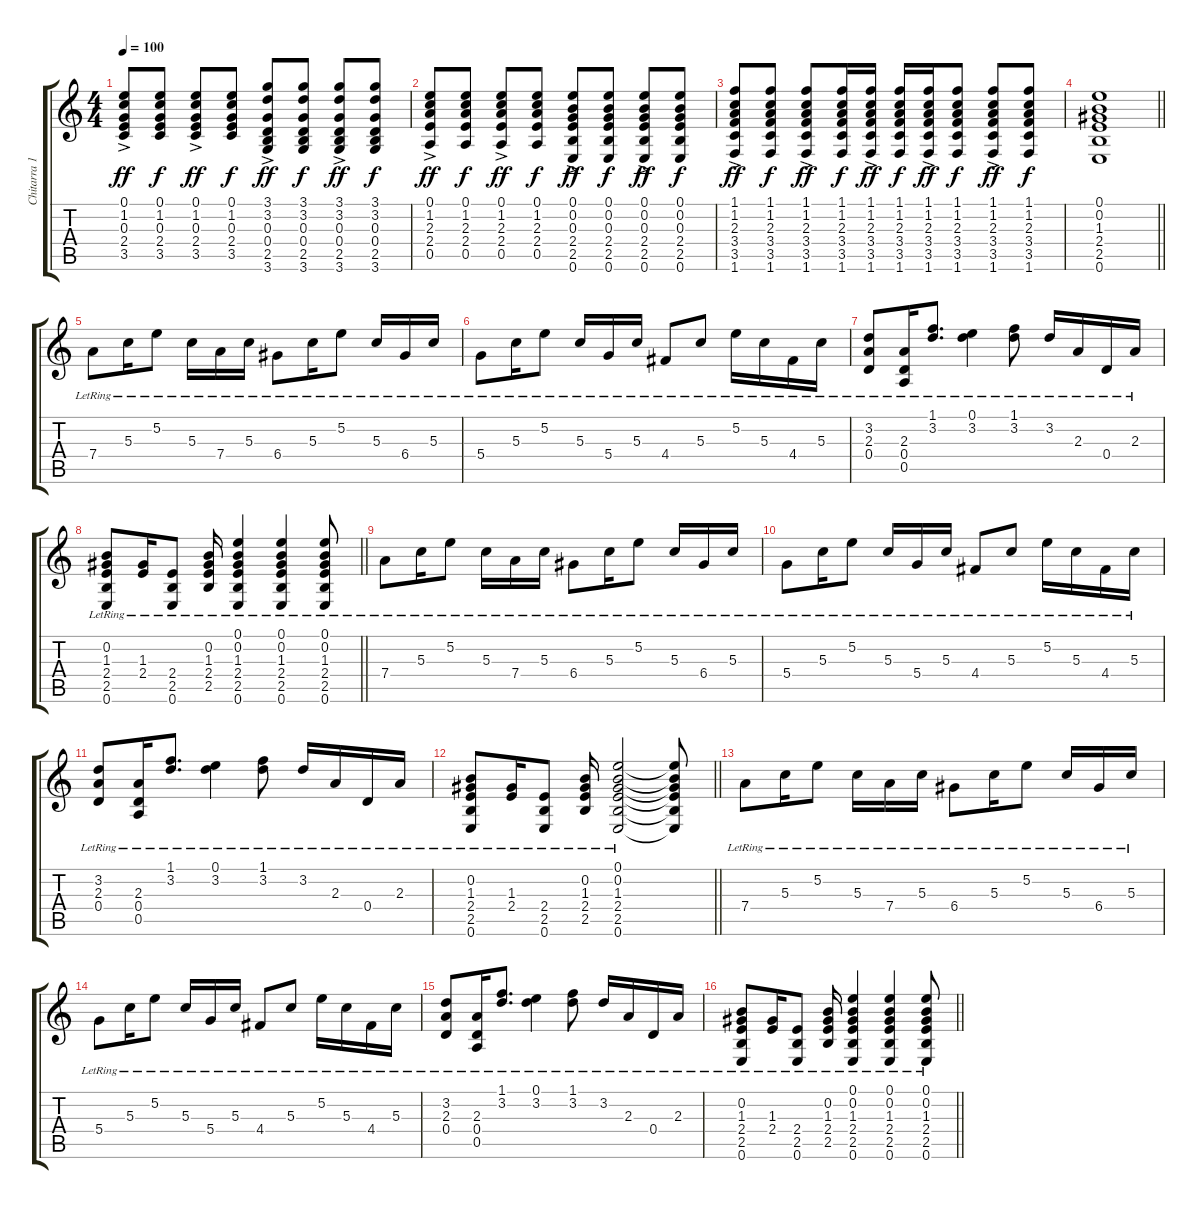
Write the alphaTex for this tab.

\track ("Chitarra 1" "Chitarra 1") {instrument acousticguitarsteel}
\staff {score tabs}
\tuning (E4 B3 G3 D3 A2 E2) {hide}
\ts (4 4)
\tempo 100
\clef g2
\ks c
(0.1{ac} 1.2{ac} 0.3{ac} 2.4{ac} 3.5{ac}).8{dy ff} (0.1 1.2 0.3 2.4 3.5).8{dy f} (0.1{ac} 1.2{ac} 0.3{ac} 2.4{ac} 3.5{ac}).8{dy ff} (0.1 1.2 0.3 2.4 3.5).8{dy f} (3.1{ac} 3.2{ac} 0.3{ac} 0.4{ac} 2.5{ac} 3.6{ac}).8{dy ff} (3.1 3.2 0.3 0.4 2.5 3.6).8{dy f} (3.1{ac} 3.2{ac} 0.3{ac} 0.4{ac} 2.5{ac} 3.6{ac}).8{dy ff} (3.1 3.2 0.3 0.4 2.5 3.6).8{dy f} |
(0.1{ac} 1.2{ac} 2.3{ac} 2.4{ac} 0.5{ac}).8{dy ff} (0.1 1.2 2.3 2.4 0.5).8{dy f} (0.1{ac} 1.2{ac} 2.3{ac} 2.4{ac} 0.5{ac}).8{dy ff} (0.1 1.2 2.3 2.4 0.5).8{dy f} (0.1{ac} 0.2{ac} 0.3{ac} 2.4{ac} 2.5{ac} 0.6{ac}).8{dy ff} (0.1 0.2 0.3 2.4 2.5 0.6).8{dy f} (0.1{ac} 0.2{ac} 0.3{ac} 2.4{ac} 2.5{ac} 0.6{ac}).8{dy ff} (0.1 0.2 0.3 2.4 2.5 0.6).8{dy f} |
(1.1{ac} 1.2{ac} 2.3{ac} 3.4{ac} 3.5{ac} 1.6{ac}).8{dy ff} (1.1 1.2 2.3 3.4 3.5 1.6).8{dy f} (1.1{ac} 1.2{ac} 2.3{ac} 3.4{ac} 3.5{ac} 1.6{ac}).8{dy ff} (1.1 1.2 2.3 3.4 3.5 1.6).16{dy f} (1.1{ac} 1.2{ac} 2.3{ac} 3.4{ac} 3.5{ac} 1.6{ac}).16{dy ff} (1.1 1.2 2.3 3.4 3.5 1.6).16{dy f} (1.1{ac} 1.2{ac} 2.3{ac} 3.4{ac} 3.5{ac} 1.6{ac}).16{dy ff} (1.1 1.2 2.3 3.4 3.5 1.6).8{dy f} (1.1{ac} 1.2{ac} 2.3{ac} 3.4{ac} 3.5{ac} 1.6{ac}).8{dy ff} (1.1 1.2 2.3 3.4 3.5 1.6).8{dy f} |
\barLineRight lightlight
(0.1 0.2 1.3 2.4 2.5 0.6).1 |
7.4{lr}.8 5.3{lr}.16 5.2{lr}.8 5.3{lr}.16 7.4{lr}.16 5.3{lr}.16 6.4{lr}.8 5.3{lr}.16 5.2{lr}.8 5.3{lr}.16 6.4{lr}.16 5.3{lr}.16 |
5.4{lr}.8 5.3{lr}.16 5.2{lr}.8 5.3{lr}.16 5.4{lr}.16 5.3{lr}.16 4.4{lr}.8 5.3{lr}.8 5.2{lr}.16 5.3{lr}.16 4.4{lr}.16 5.3{lr}.16 |
(3.2{lr} 2.3{lr} 0.4{lr}).8 (2.3{lr} 0.4{lr} 0.5{lr}).16 (1.1{lr} 3.2{lr}).8{d} (0.1{lr} 3.2{lr}).4 (1.1{lr} 3.2{lr}).8 3.2{lr}.16 2.3{lr}.16 0.4{lr}.16 2.3{lr}.16 |
\barLineRight lightlight
(0.2{lr} 1.3{lr} 2.4{lr} 2.5{lr} 0.6).8 (1.3{lr} 2.4{lr}).16 (2.4{lr} 2.5{lr} 0.6{lr}).8 (0.2 1.3 2.4{lr} 2.5{lr}).16 (0.1{lr} 0.2{lr} 1.3{lr} 2.4{lr} 2.5{lr} 0.6{lr}).4 (0.1{lr} 0.2{lr} 1.3{lr} 2.4{lr} 2.5{lr} 0.6{lr}).4 (0.1{lr} 0.2{lr} 1.3{lr} 2.4{lr} 2.5{lr} 0.6{lr}).8 |
7.4{lr}.8 5.3{lr}.16 5.2{lr}.8 5.3{lr}.16 7.4{lr}.16 5.3{lr}.16 6.4{lr}.8 5.3{lr}.16 5.2{lr}.8 5.3{lr}.16 6.4{lr}.16 5.3{lr}.16 |
5.4{lr}.8 5.3{lr}.16 5.2{lr}.8 5.3{lr}.16 5.4{lr}.16 5.3{lr}.16 4.4{lr}.8 5.3{lr}.8 5.2{lr}.16 5.3{lr}.16 4.4{lr}.16 5.3{lr}.16 |
(3.2{lr} 2.3{lr} 0.4{lr}).8 (2.3{lr} 0.4{lr} 0.5{lr}).16 (1.1{lr} 3.2{lr}).8{d} (0.1{lr} 3.2{lr}).4 (1.1{lr} 3.2{lr}).8 3.2{lr}.16 2.3{lr}.16 0.4{lr}.16 2.3{lr}.16 |
\barLineRight lightlight
(0.2{lr} 1.3{lr} 2.4{lr} 2.5{lr} 0.6).8 (1.3{lr} 2.4{lr}).16 (2.4{lr} 2.5{lr} 0.6{lr}).8 (0.2 1.3 2.4{lr} 2.5{lr}).16 (0.1{lr} 0.2{lr} 1.3{lr} 2.4{lr} 2.5{lr} 0.6{lr}).2 (0.1{t} 0.2{t} 1.3{t} 2.4{t} 2.5{t} 0.6{t}).8 |
7.4{lr}.8 5.3{lr}.16 5.2{lr}.8 5.3{lr}.16 7.4{lr}.16 5.3{lr}.16 6.4{lr}.8 5.3{lr}.16 5.2{lr}.8 5.3{lr}.16 6.4{lr}.16 5.3{lr}.16 |
5.4{lr}.8 5.3{lr}.16 5.2{lr}.8 5.3{lr}.16 5.4{lr}.16 5.3{lr}.16 4.4{lr}.8 5.3{lr}.8 5.2{lr}.16 5.3{lr}.16 4.4{lr}.16 5.3{lr}.16 |
(3.2{lr} 2.3{lr} 0.4{lr}).8 (2.3{lr} 0.4{lr} 0.5{lr}).16 (1.1{lr} 3.2{lr}).8{d} (0.1{lr} 3.2{lr}).4 (1.1{lr} 3.2{lr}).8 3.2{lr}.16 2.3{lr}.16 0.4{lr}.16 2.3{lr}.16 |
\barLineRight lightlight
(0.2{lr} 1.3{lr} 2.4{lr} 2.5{lr} 0.6).8 (1.3{lr} 2.4{lr}).16 (2.4{lr} 2.5{lr} 0.6{lr}).8 (0.2 1.3 2.4{lr} 2.5{lr}).16 (0.1{lr} 0.2{lr} 1.3{lr} 2.4{lr} 2.5{lr} 0.6{lr}).4 (0.1{lr} 0.2{lr} 1.3{lr} 2.4{lr} 2.5{lr} 0.6{lr}).4 (0.1{lr} 0.2{lr} 1.3{lr} 2.4{lr} 2.5{lr} 0.6{lr}).8
